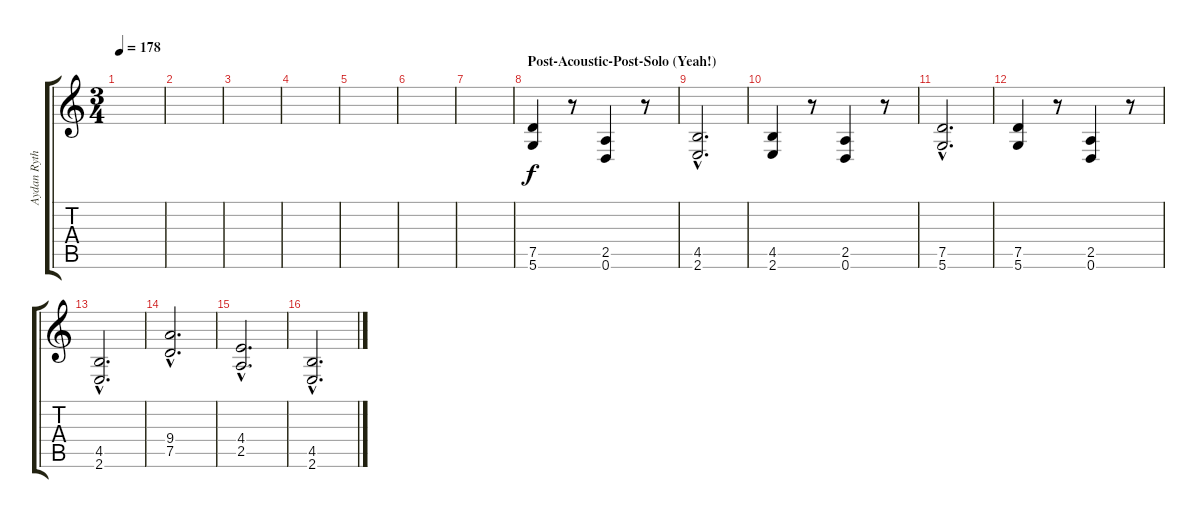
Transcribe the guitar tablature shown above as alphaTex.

\track ("Aydan Rythm" "Aydan Ryth") {instrument distortionguitar}
\staff {score tabs}
\tuning (D4 A3 F3 C3 G2 D2) {hide}
\ts (3 4)
\tempo 178
\clef g2
\ks c
|
|
|
|
|
|
|
\section ("" "Post-Acoustic-Post-Solo (Yeah!)")
(7.5 5.6).4 r.8 (2.5 0.6).4 r.8 |
(4.5{hac} 2.6{hac}).2{d} |
(4.5 2.6).4 r.8 (2.5 0.6).4 r.8 |
(7.5{hac} 5.6{hac}).2{d} |
(7.5 5.6).4 r.8 (2.5 0.6).4 r.8 |
(4.5{hac} 2.6{hac}).2{d} |
(9.4{hac} 7.5{hac}).2{d} |
(4.4{hac} 2.5{hac}).2{d} |
(4.5{hac} 2.6{hac}).2{d}
